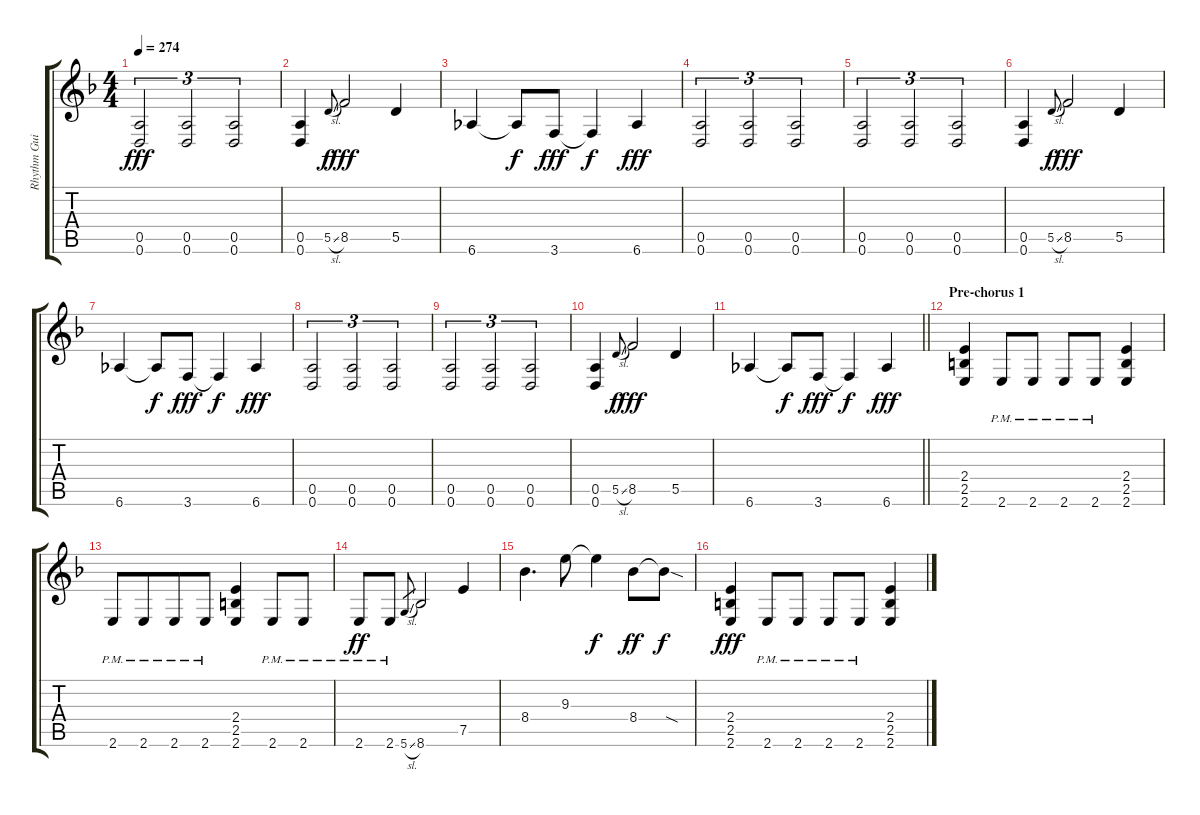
\track ("Rhythm Guitar - left" "Rhythm Gui") {instrument distortionguitar}
\staff {score tabs}
\tuning (E4 B3 G3 D3 A2 D2) {hide}
\ts (4 4)
\tempo 274
\clef g2
\ks dminor
(0.5 0.6).2{tu (3 2) dy fff} (0.5 0.6).2{tu (3 2)} (0.5 0.6).2{tu (3 2)} |
(0.5 0.6).4 5.5{sl}.8{gr onbeat dy f} 8.5.2{dy fff} 5.5.4 |
6.6.4 6.6{t}.8{dy f} 3.6.8{dy fff} 3.6{t}.4{dy f} 6.6.4{dy fff} |
(0.5 0.6).2{tu (3 2)} (0.5 0.6).2{tu (3 2)} (0.5 0.6).2{tu (3 2)} |
(0.5 0.6).2{tu (3 2)} (0.5 0.6).2{tu (3 2)} (0.5 0.6).2{tu (3 2)} |
(0.5 0.6).4 5.5{sl}.8{gr onbeat dy f} 8.5.2{dy fff} 5.5.4 |
6.6.4 6.6{t}.8{dy f} 3.6.8{dy fff} 3.6{t}.4{dy f} 6.6.4{dy fff} |
(0.5 0.6).2{tu (3 2)} (0.5 0.6).2{tu (3 2)} (0.5 0.6).2{tu (3 2)} |
(0.5 0.6).2{tu (3 2)} (0.5 0.6).2{tu (3 2)} (0.5 0.6).2{tu (3 2)} |
(0.5 0.6).4 5.5{sl}.8{gr onbeat dy f} 8.5.2{dy fff} 5.5.4 |
\barLineRight lightlight
6.6.4 6.6{t}.8{dy f} 3.6.8{dy fff} 3.6{t}.4{dy f} 6.6.4{dy fff} |
\section ("" "Pre-chorus 1")
(2.4 2.5 2.6).4 2.6{pm}.8 2.6{pm}.8 2.6{pm}.8 2.6{pm}.8 (2.4 2.5 2.6).4 |
2.6{pm}.8 2.6{pm}.8{beam merge} 2.6{pm}.8 2.6{pm}.8 (2.4 2.5 2.6).4 2.6{pm}.8 2.6{pm}.8 |
2.6{pm}.8{dy ff} 2.6{pm}.8 5.6{sl}.8{gr} 8.6.2 7.5.4 |
8.4.4{d} 9.3.8 9.3{t}.4{dy f} 8.4.8{dy ff} 8.4{sod t}.8{dy f} |
(2.4 2.5 2.6).4{dy fff} 2.6{pm}.8 2.6{pm}.8 2.6{pm}.8 2.6{pm}.8 (2.4 2.5 2.6).4
